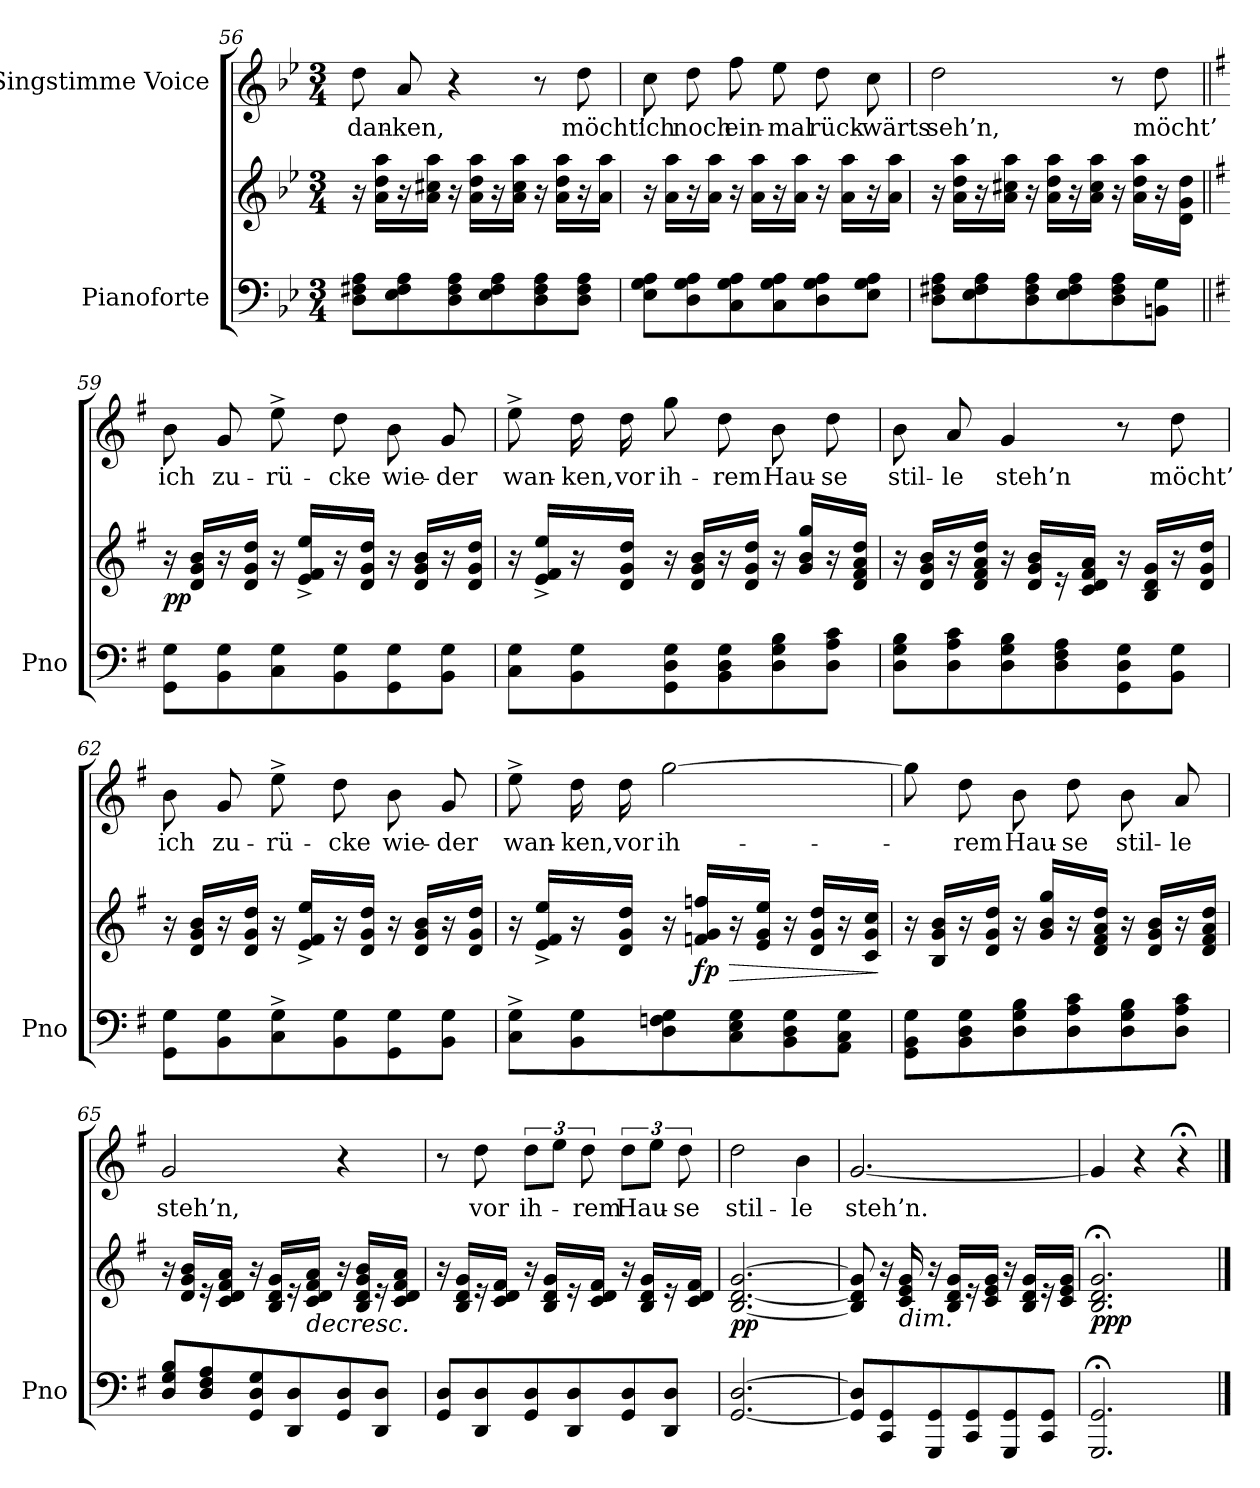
**kern	**kern	**dynam	**kern	**text
*part2	*part2	*part2	*part1	*part1
*staff3	*staff2	*staff2/3	*staff1	*staff1
*I"Pianoforte	*	*	*I"Singstimme Voice	*
*I'Pno	*	*	*	*
!!LO:LB:g=z
*clefF4	*clefG2	*	*clefG2	*
*k[b-e-]	*k[b-e-]	*	*k[b-e-]	*
*M3/4	*M3/4	*	*M3/4	*
=56	=56	=56	=56	=56
!	!	!	!	!LO:LY:b
8D\ 8F#X\ 8A\L	16r	.	8dd\	-dan-
.	16a\ 16dd\ 16aa\LL	.	.	.
!	!	!	!	!LO:LY:b
8E-\ 8F#\ 8A\	16r	.	8a/	-ken,
.	16a\ 16cc#X\ 16aa\JJ	.	.	.
8D\ 8F#\ 8A\	16r	.	4r	.
.	16a\ 16dd\ 16aa\LL	.	.	.
8E-\ 8F#\ 8A\	16r	.	.	.
.	16a\ 16cc#\ 16aa\JJ	.	.	.
8D\ 8F#\ 8A\	16r	.	8r	.
.	16a\ 16dd\ 16aa\LL	.	.	.
!	!	!	!	!LO:LY:b
8D\ 8F#\ 8A\J	16r	.	8dd\	möcht’
.	16a\ 16aa\JJ	.	.	.
=57	=57	=57	=57	=57
!	!	!	!	!LO:LY:b
8E-\ 8G\ 8A\L	16r	.	8cc\	ich
.	16a\ 16aa\LL	.	.	.
!	!	!	!	!LO:LY:b
8D\ 8G\ 8A\	16r	.	8dd\	noch
.	16a\ 16aa\JJ	.	.	.
!	!	!	!	!LO:LY:b
8C\ 8G\ 8A\	16r	.	8ff\	ein-
.	16a\ 16aa\LL	.	.	.
!	!	!	!	!LO:LY:b
8C\ 8G\ 8A\	16r	.	8ee-\	-mal
.	16a\ 16aa\JJ	.	.	.
!	!	!	!	!LO:LY:b
8D\ 8G\ 8A\	16r	.	8dd\	rück-
.	16a\ 16aa\LL	.	.	.
!	!	!	!	!LO:LY:b
8E-\ 8G\ 8A\J	16r	.	8cc\	-wärts
.	16a\ 16aa\JJ	.	.	.
=58	=58	=58	=58	=58
!	!	!	!	!LO:LY:b
8D\ 8F#X\ 8A\L	16r	.	2dd\	seh’n,
.	16a\ 16dd\ 16aa\LL	.	.	.
8E-\ 8F#\ 8A\	16r	.	.	.
.	16a\ 16cc#X\ 16aa\JJ	.	.	.
8D\ 8F#\ 8A\	16r	.	.	.
.	16a\ 16dd\ 16aa\LL	.	.	.
8E-\ 8F#\ 8A\	16r	.	.	.
.	16a\ 16cc#\ 16aa\JJ	.	.	.
8D\ 8F#\ 8A\	16r	.	8r	.
.	16a\ 16dd\ 16aa\LL	.	.	.
!	!	!	!	!LO:LY:b
8BBn\ 8G\J	16r	.	8dd\	möcht’
.	16d\ 16g\ 16dd\JJ	.	.	.
!!LO:LB:g=z
=59||	=59||	=59||	=59||	=59||
*k[f#]	*k[f#]	*	*k[f#]	*
!	!	!LO:DY:b	!	!LO:LY:b
8GG\ 8G\L	16r	pp	8b\	ich
.	16d/ 16g/ 16b/LL	.	.	.
!	!	!	!	!LO:LY:b
8BB\ 8G\	16r	.	8g/	zu-
.	16d/ 16g/ 16dd/JJ	.	.	.
!	!	!	!	!LO:LY:b
8C\ 8G\	16r	.	8ee^\	-rü-
.	16e/^ 16f#/^ 16ee/^LL	.	.	.
!	!	!	!	!LO:LY:b
8BB\ 8G\	16r	.	8dd\	-cke
.	16d/ 16g/ 16dd/JJ	.	.	.
!	!	!	!	!LO:LY:b
8GG\ 8G\	16r	.	8b\	wie-
.	16d/ 16g/ 16b/LL	.	.	.
!	!	!	!	!LO:LY:b
8BB\ 8G\J	16r	.	8g/	-der
.	16d/ 16g/ 16dd/JJ	.	.	.
=60	=60	=60	=60	=60
!	!	!	!	!LO:LY:b
8C\ 8G\L	16r	.	8ee^\	wan-
.	16e/^ 16f#/^ 16ee/^LL	.	.	.
!	!	!	!	!LO:LY:b
8BB\ 8G\	16r	.	16dd\	-ken,
!	!	!	!	!LO:LY:b
.	16d/ 16g/ 16dd/JJ	.	16dd\	vor
!	!	!	!	!LO:LY:b
8GG\ 8D\ 8G\	16r	.	8gg\	ih-
.	16d/ 16g/ 16b/LL	.	.	.
!	!	!	!	!LO:LY:b
8BB\ 8D\ 8G\	16r	.	8dd\	-rem
.	16d/ 16g/ 16dd/JJ	.	.	.
!	!	!	!	!LO:LY:b
8D\ 8G\ 8B\	16r	.	8b\	Hau-
.	16g/ 16b/ 16gg/LL	.	.	.
!	!	!	!	!LO:LY:b
8D\ 8A\ 8c\J	16r	.	8dd\	-se
.	16d/ 16f#/ 16a/ 16dd/JJ	.	.	.
=61	=61	=61	=61	=61
!	!	!	!	!LO:LY:b
8D\ 8G\ 8B\L	16r	.	8b\	stil-
.	16d/ 16g/ 16b/LL	.	.	.
!	!	!	!	!LO:LY:b
8D\ 8A\ 8c\	16r	.	8a/	-le
.	16d/ 16f#/ 16a/ 16dd/JJ	.	.	.
!	!	!	!	!LO:LY:b
8D\ 8G\ 8B\	16r	.	4g/	steh’n
.	16d/ 16g/ 16b/LL	.	.	.
8D\ 8F#\ 8A\	16r	.	.	.
.	16c/ 16d/ 16f#/ 16a/JJ	.	.	.
8GG\ 8D\ 8G\	16r	.	8r	.
.	16B/ 16d/ 16g/LL	.	.	.
!	!	!	!	!LO:LY:b
8BB\ 8G\J	16r	.	8dd\	möcht’
.	16d/ 16g/ 16dd/JJ	.	.	.
!!LO:LB:g=z
=62	=62	=62	=62	=62
!	!	!	!	!LO:LY:b
8GG\ 8G\L	16r	.	8b\	ich
.	16d/ 16g/ 16b/LL	.	.	.
!	!	!	!	!LO:LY:b
8BB\ 8G\	16r	.	8g/	zu-
.	16d/ 16g/ 16dd/JJ	.	.	.
!	!	!	!	!LO:LY:b
8C\^ 8G\^	16r	.	8ee^\	-rü-
.	16e/^ 16f#/^ 16ee/^LL	.	.	.
!	!	!	!	!LO:LY:b
8BB\ 8G\	16r	.	8dd\	-cke
.	16d/ 16g/ 16dd/JJ	.	.	.
!	!	!	!	!LO:LY:b
8GG\ 8G\	16r	.	8b\	wie-
.	16d/ 16g/ 16b/LL	.	.	.
!	!	!	!	!LO:LY:b
8BB\ 8G\J	16r	.	8g/	-der
.	16d/ 16g/ 16dd/JJ	.	.	.
=63	=63	=63	=63	=63
!	!	!	!	!LO:LY:b
8C\^ 8G\^L	16r	.	8ee^\	wan-
.	16e/^ 16f#/^ 16ee/^LL	.	.	.
!	!	!	!	!LO:LY:b
8BB\ 8G\	16r	.	16dd\	-ken,
!	!	!	!	!LO:LY:b
.	16d/ 16g/ 16dd/JJ	.	16dd\	vor
!	!	!	!	!LO:LY:b
8D\ 8Fn\ 8G\	16r	.	[2gg\	-ih-
!	!	!LO:DY:b	!	!
.	16fn/ 16g/ 16ffn/LL	fp	.	.
!	!	!LO:HP:b	!	!
8C\ 8E\ 8G\	16r	>	.	.
.	16e/ 16g/ 16ee/JJ	.	.	.
8BB\ 8D\ 8G\	16r	.	.	.
.	16d/ 16g/ 16dd/LL	.	.	.
8AA\ 8C\ 8G\J	16r	.	.	.
.	16c/ 16g/ 16cc/JJ	.	.	.
.	.	]	.	.
=64	=64	=64	=64	=64
8GG\ 8BB\ 8G\L	16r	.	8gg\]	.
.	16B/ 16g/ 16b/LL	.	.	.
!	!	!	!	!LO:LY:b
8BB\ 8D\ 8G\	16r	.	8dd\	-rem
.	16d/ 16g/ 16dd/JJ	.	.	.
!	!	!	!	!LO:LY:b
8D\ 8G\ 8B\	16r	.	8b\	Hau-
.	16g/ 16b/ 16gg/LL	.	.	.
!	!	!	!	!LO:LY:b
8D\ 8A\ 8c\	16r	.	8dd\	-se
.	16d/ 16f#/ 16a/ 16dd/JJ	.	.	.
!	!	!	!	!LO:LY:b
8D\ 8G\ 8B\	16r	.	8b\	stil-
.	16d/ 16g/ 16b/LL	.	.	.
!	!	!	!	!LO:LY:b
8D\ 8A\ 8c\J	16r	.	8a/	-le
.	16d/ 16f#/ 16a/ 16dd/JJ	.	.	.
!!LO:LB:g=z
=65	=65	=65	=65	=65
!	!	!	!	!LO:LY:b
8D/ 8G/ 8B/L	16r	.	2g/	steh’n,
.	16d/ 16g/ 16b/LL	.	.	.
8D/ 8F#/ 8A/	16r	.	.	.
.	16c/ 16d/ 16f#/ 16a/JJ	.	.	.
8GG/ 8D/ 8G/	16r	.	.	.
.	16B/ 16d/ 16g/LL	.	.	.
8DD/ 8D/	16r	.	.	.
!	!LO:TX:b:i:t=decresc.	!	!	!
.	16c/ 16d/ 16f#/ 16a/JJ	.	.	.
8GG/ 8D/	16r	.	4r	.
.	16B/ 16d/ 16g/ 16b/LL	.	.	.
8DD/ 8D/J	16r	.	.	.
.	16c/ 16d/ 16f#/ 16a/JJ	.	.	.
=66	=66	=66	=66	=66
8GG/ 8D/L	16r	.	8r	.
.	16B/ 16d/ 16g/LL	.	.	.
!	!	!	!	!LO:LY:b
8DD/ 8D/	16r	.	8dd\	vor
.	16c/ 16d/ 16f#/JJ	.	.	.
!	!	!	!	!LO:LY:b
8GG/ 8D/	16r	.	12dd\L	ih-
.	16B/ 16d/ 16g/LL	.	.	.
.	.	.	12ee\J	.
8DD/ 8D/	16r	.	.	.
!	!	!	!	!LO:LY:b
.	.	.	12dd\	rem
.	16c/ 16d/ 16f#/JJ	.	.	.
!	!	!	!	!LO:LY:b
8GG/ 8D/	16r	.	12dd\L	Hau-
.	16B/ 16d/ 16g/LL	.	.	.
.	.	.	12ee\J	.
8DD/ 8D/J	16r	.	.	.
!	!	!	!	!LO:LY:b
.	.	.	12dd\	-se
.	16c/ 16d/ 16f#/JJ	.	.	.
=67	=67	=67	=67	=67
!	!	!LO:DY:b	!	!LO:LY:b
[2.GG/ [2.D/	[2.B/ [2.d/ [2.g/	pp	2dd\	stil-
!	!	!	!	!LO:LY:b
.	.	.	4b\	-le
=68	=68	=68	=68	=68
!	!	!	!	!LO:LY:b
8GG/] 8D/]L	8B/] 8d/] 8g/]	.	[2.g/	-steh’n.
8CC/ 8GG/	16r	.	.	.
!	!LO:TX:b:i:t=dim.	!	!	!
.	16c/ 16e/ 16g/	.	.	.
8GGG/ 8GG/	16r	.	.	.
.	16B/ 16d/ 16g/LL	.	.	.
8CC/ 8GG/	16r	.	.	.
.	16c/ 16e/ 16g/JJ	.	.	.
8GGG/ 8GG/	16r	.	.	.
.	16B/ 16d/ 16g/LL	.	.	.
8CC/ 8GG/J	16r	.	.	.
.	16c/ 16e/ 16g/JJ	.	.	.
=69	=69	=69	=69	=69
!	!	!LO:DY:b	!	!
2.GGG/;< 2.GG/;<	2.B/;< 2.d/;< 2.g/;<	ppp	4g/]	.
.	.	.	4r	.
.	.	.	4r;<	.
==	==	==	==	==
*-	*-	*-	*-	*-
